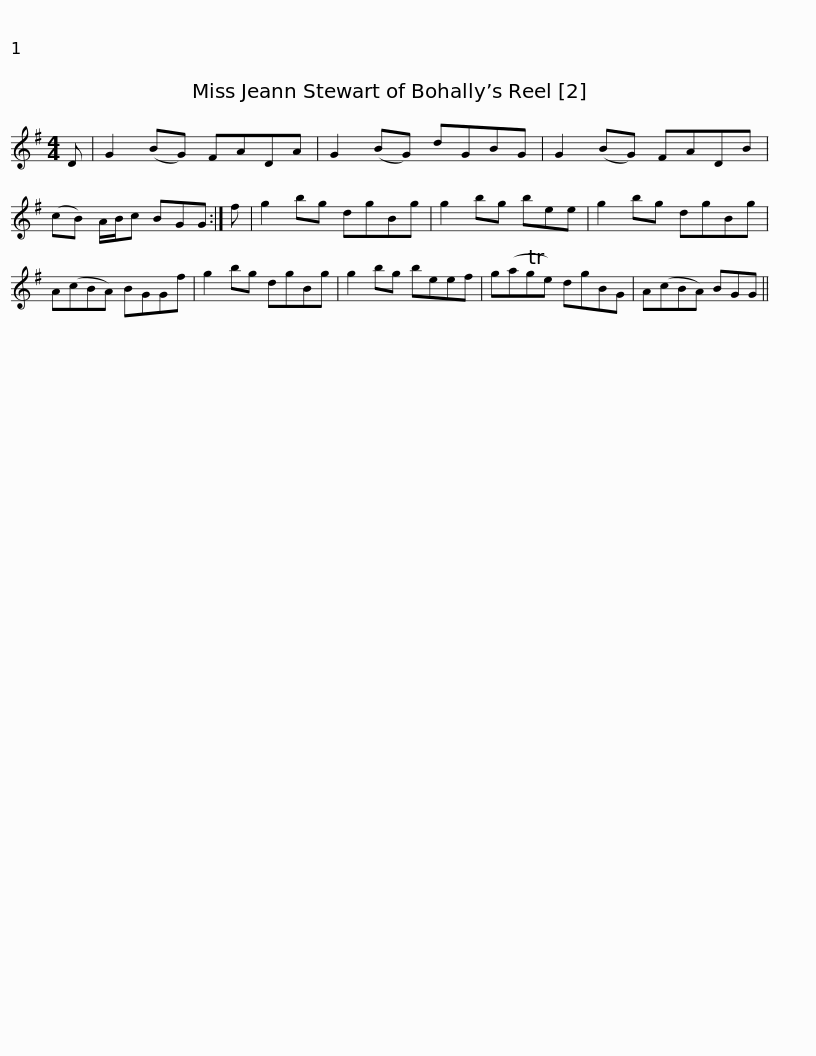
X:1
L:1/8
M:4/4
I:linebreak $
K:G
V:1 treble
V:1
 D | G2 (BG) FADA | G2 (BG) dGBG | G2 (BG) FADB | (cB) A/B/c BGG :| %5
 f | g2 bg dgBg |$ g2 bg bee | g2 bg dgBg | A(cBA) BGGf | %10
 g2 bg dgBg | g2 bg beef | g(aTge) dgBG |$ A(cBA) BGG || %14
